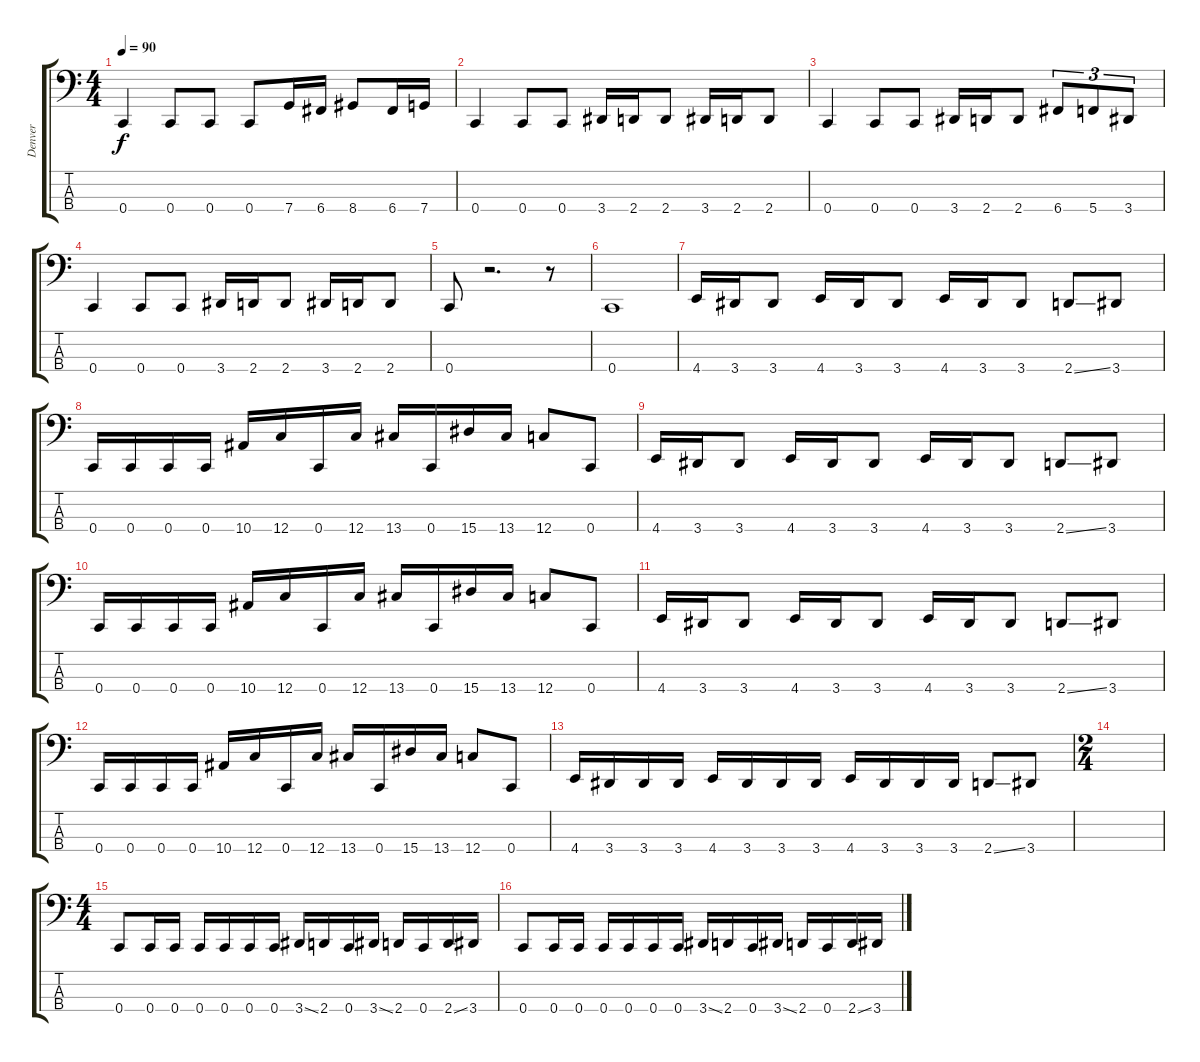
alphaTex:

\track ("Denver" "Denver") {instrument electricbasspick}
\staff {score tabs}
\tuning (F2 C2 G1 C1) {hide}
\ts (4 4)
\tempo 90
\clef f4
\ks c
0.4.4{dy f} 0.4.8 0.4.8 0.4.8 7.4.16 6.4.16 8.4.8 6.4.16 7.4.16 |
0.4.4 0.4.8 0.4.8 3.4.16 2.4.16 2.4.8 3.4.16 2.4.16 2.4.8 |
0.4.4 0.4.8 0.4.8 3.4.16 2.4.16 2.4.8 6.4.8{tu (3 2)} 5.4.8{tu (3 2)} 3.4.8{tu (3 2)} |
0.4.4 0.4.8 0.4.8 3.4.16 2.4.16 2.4.8 3.4.16 2.4.16 2.4.8 |
0.4.8 r.2{d} r.8 |
0.4.1 |
4.4.16 3.4.16 3.4.8 4.4.16 3.4.16 3.4.8 4.4.16 3.4.16 3.4.8 2.4{ss}.8 3.4.8 |
0.4.16 0.4.16 0.4.16 0.4.16 10.4.16 12.4.16 0.4.16 12.4.16 13.4.16 0.4.16 15.4.16 13.4.16 12.4.8 0.4.8 |
4.4.16 3.4.16 3.4.8 4.4.16 3.4.16 3.4.8 4.4.16 3.4.16 3.4.8 2.4{ss}.8 3.4.8 |
0.4.16 0.4.16 0.4.16 0.4.16 10.4.16 12.4.16 0.4.16 12.4.16 13.4.16 0.4.16 15.4.16 13.4.16 12.4.8 0.4.8 |
4.4.16 3.4.16 3.4.8 4.4.16 3.4.16 3.4.8 4.4.16 3.4.16 3.4.8 2.4{ss}.8 3.4.8 |
0.4.16 0.4.16 0.4.16 0.4.16 10.4.16 12.4.16 0.4.16 12.4.16 13.4.16 0.4.16 15.4.16 13.4.16 12.4.8 0.4.8 |
4.4.16 3.4.16 3.4.16 3.4.16 4.4.16 3.4.16 3.4.16 3.4.16 4.4.16 3.4.16 3.4.16 3.4.16 2.4{ss}.8 3.4.8 |
\ts (2 4)
|
\ts (4 4)
0.4.8 0.4.16 0.4.16 0.4.16 0.4.16 0.4.16 0.4.16 3.4{ss}.16 2.4.16 0.4.16 3.4{ss}.16 2.4.16 0.4.16 2.4{ss}.16 3.4.16 |
0.4.8 0.4.16 0.4.16 0.4.16 0.4.16 0.4.16 0.4.16 3.4{ss}.16 2.4.16 0.4.16 3.4{ss}.16 2.4.16 0.4.16 2.4{ss}.16 3.4.16
